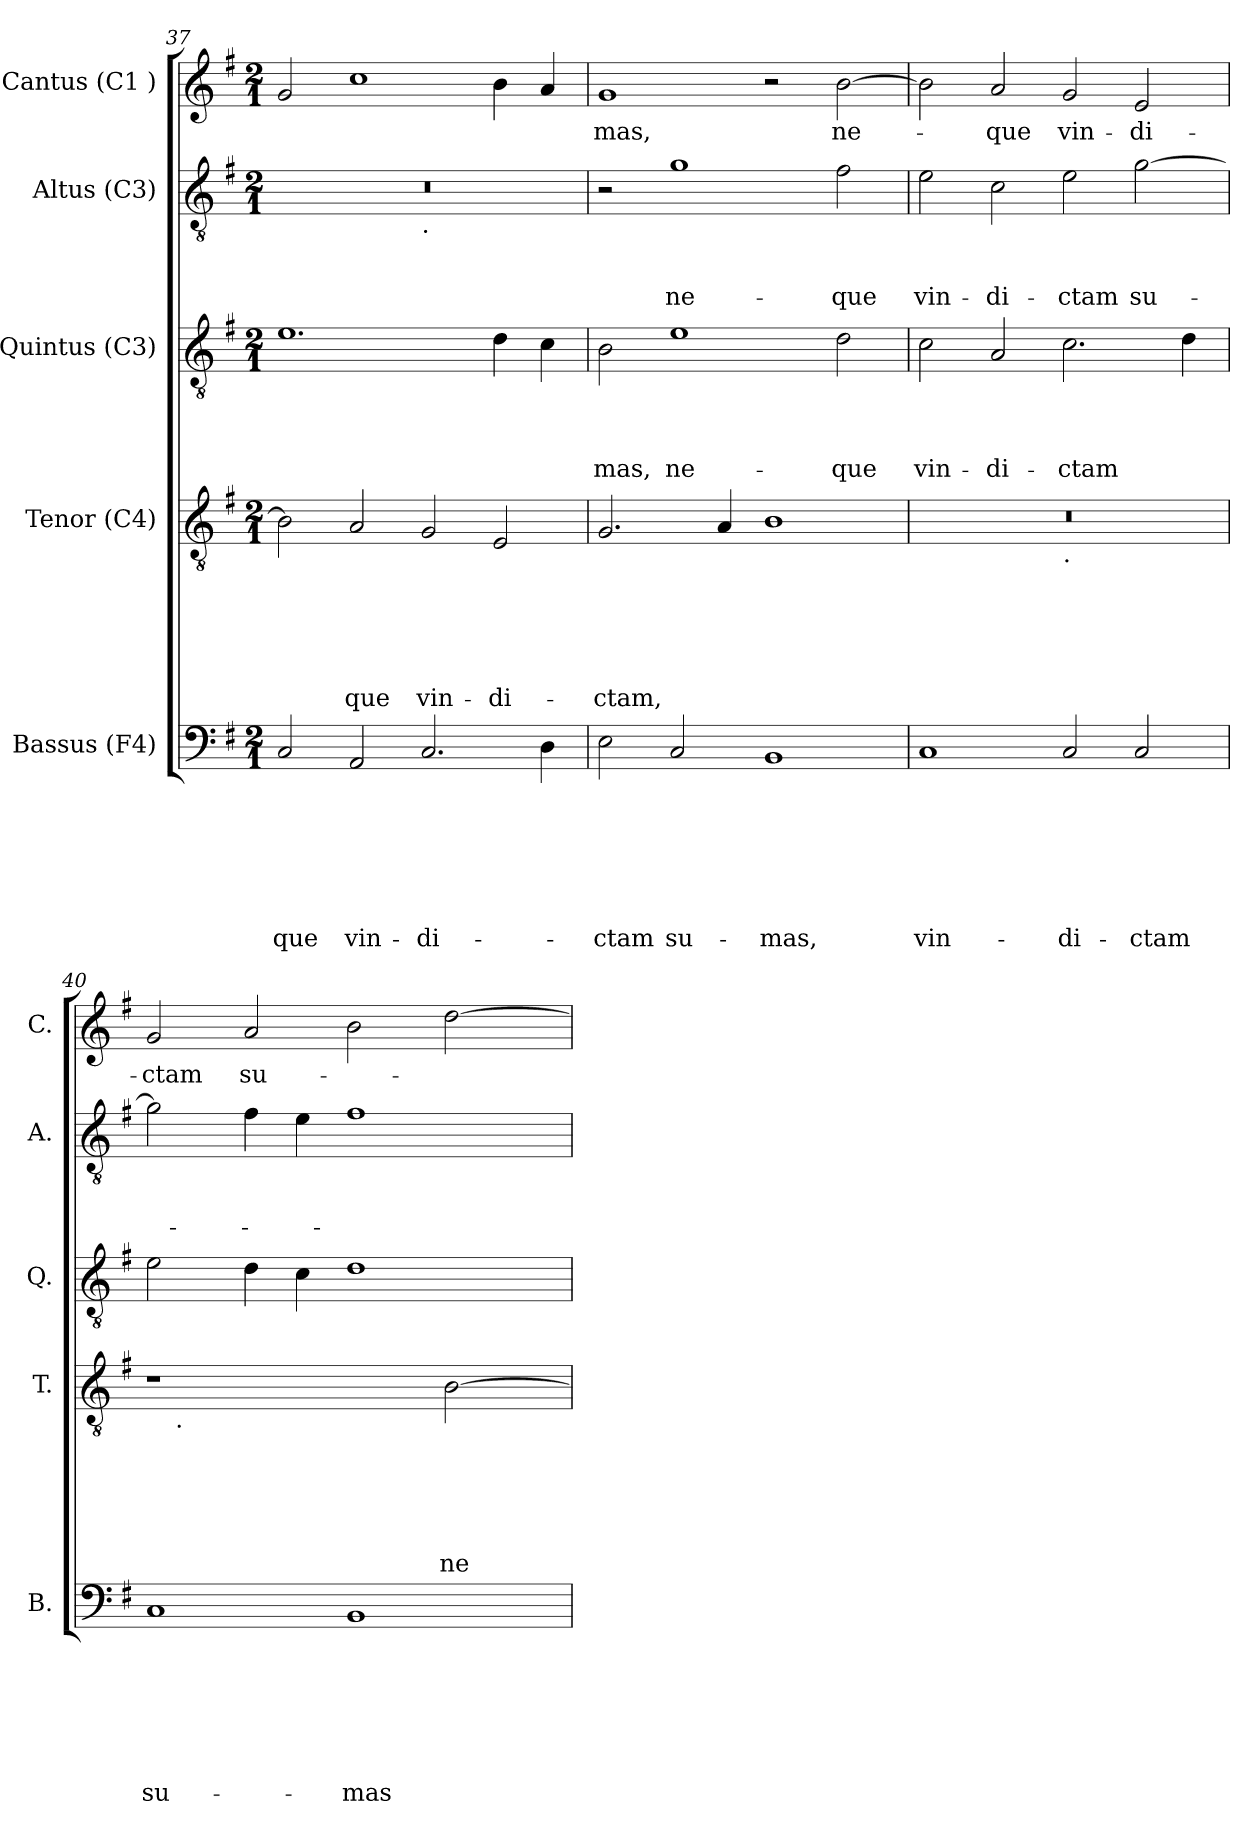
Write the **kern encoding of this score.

**kern	**text	**text	**text	**text	**text	**text	**text	**kern	**text	**text	**text	**text	**text	**text	**kern	**text	**text	**text	**text	**kern	**text	**text	**text	**kern	**text
*part5	*part5	*part5	*part5	*part5	*part5	*part5	*part5	*part4	*part4	*part4	*part4	*part4	*part4	*part4	*part3	*part3	*part3	*part3	*part3	*part2	*part2	*part2	*part2	*part1	*part1
*staff5	*staff5	*staff5	*staff5	*staff5	*staff5	*staff5	*staff5	*staff4	*staff4	*staff4	*staff4	*staff4	*staff4	*staff4	*staff3	*staff3	*staff3	*staff3	*staff3	*staff2	*staff2	*staff2	*staff2	*staff1	*staff1
*I"Bassus (F4)	*	*	*	*	*	*	*	*I"Tenor (C4)	*	*	*	*	*	*	*I"Quintus (C3)	*	*	*	*	*I"Altus (C3)	*	*	*	*I"Cantus (C1 )	*
*I'B.	*	*	*	*	*	*	*	*I'T.	*	*	*	*	*	*	*I'Q.	*	*	*	*	*I'A.	*	*	*	*I'C.	*
*clefF4	*	*	*	*	*	*	*	*clefGv2	*	*	*	*	*	*	*clefGv2	*	*	*	*	*clefGv2	*	*	*	*clefG2	*
*k[f#]	*	*	*	*	*	*	*	*k[f#]	*	*	*	*	*	*	*k[f#]	*	*	*	*	*k[f#]	*	*	*	*k[f#]	*
*G:	*	*	*	*	*	*	*	*G:	*	*	*	*	*	*	*G:	*	*	*	*	*G:	*	*	*	*G:	*
*M2/1	*	*	*	*	*	*	*	*M2/1	*	*	*	*	*	*	*M2/1	*	*	*	*	*M2/1	*	*	*	*M2/1	*
=37	=37	=37	=37	=37	=37	=37	=37	=37	=37	=37	=37	=37	=37	=37	=37	=37	=37	=37	=37	=37	=37	=37	=37	=37	=37
!	!	!	!	!	!	!	!LO:LY:b	!	!	!	!	!	!	!	!	!	!	!	!	!	!	!	!	!	!
*	*	*	*	*	*	*	*	*	*	*	*	*	*	*	*	*	*	*	*	*^	*	*	*	*	*
2C/	.	.	.	.	.	.	-que	2B\]	.	.	.	.	.	.	1.e	.	.	.	.	0r	1ryy	.	.	.	2g/	.
!	!	!	!	!	!	!	!LO:LY:b	!	!	!	!	!	!	!LO:LY:b	!	!	!	!	!	!	!	!	!	!	!	!
2AA/	.	.	.	.	.	.	vin-	2A/	.	.	.	.	.	-que	.	.	.	.	.	.	.	.	.	.	1cc	.
!	!	!	!	!	!	!	!	!	!	!	!	!	!	!	!	!	!	!	!	!	!LO:TX:b:t=.	!	!	!	!	!
!	!	!	!	!	!	!	!LO:LY:b	!	!	!	!	!	!	!LO:LY:b	!	!	!	!	!	!	!	!	!	!	!	!
2.C/	.	.	.	.	.	.	-di-	2G/	.	.	.	.	.	vin-	.	.	.	.	.	.	1ryy	.	.	.	.	.
!	!	!	!	!	!	!	!	!	!	!	!	!	!	!LO:LY:b	!	!	!	!	!	!	!	!	!	!	!	!
.	.	.	.	.	.	.	.	2E/	.	.	.	.	.	-di-	4d\	.	.	.	.	.	.	.	.	.	4b\	.
4D\	.	.	.	.	.	.	.	.	.	.	.	.	.	.	4c\	.	.	.	.	.	.	.	.	.	4a/	.
=38	=38	=38	=38	=38	=38	=38	=38	=38	=38	=38	=38	=38	=38	=38	=38	=38	=38	=38	=38	=38	=38	=38	=38	=38	=38	=38
!	!	!	!	!	!	!	!LO:LY:b	!	!	!	!	!	!	!LO:LY:b	!	!	!	!	!LO:LY:b	!	!	!	!	!	!	!LO:LY:b
*	*	*	*	*	*	*	*	*	*	*	*	*	*	*	*	*	*	*	*	*v	*v	*	*	*	*	*
2E\	.	.	.	.	.	.	-ctam	2.G/	.	.	.	.	.	-ctam,	2B\	.	.	.	-mas,	2r	.	.	.	1g	-mas,
!	!	!	!	!	!	!	!LO:LY:b	!	!	!	!	!	!	!	!	!	!	!	!LO:LY:b	!	!	!	!LO:LY:b	!	!
2C/	.	.	.	.	.	.	su-	.	.	.	.	.	.	.	1e	.	.	.	ne-	1g	.	.	ne-	.	.
.	.	.	.	.	.	.	.	4A/	.	.	.	.	.	.	.	.	.	.	.	.	.	.	.	.	.
!	!	!	!	!	!	!	!LO:LY:b	!	!	!	!	!	!	!	!	!	!	!	!	!	!	!	!	!	!
1BB	.	.	.	.	.	.	-mas,	1B	.	.	.	.	.	.	.	.	.	.	.	.	.	.	.	2r	.
!	!	!	!	!	!	!	!	!	!	!	!	!	!	!	!	!	!	!	!LO:LY:b	!	!	!	!LO:LY:b	!	!LO:LY:b
.	.	.	.	.	.	.	.	.	.	.	.	.	.	.	2d\	.	.	.	-que	2f#\	.	.	-que	[>2b\	ne-
!!LO:PB:g=z
=39	=39	=39	=39	=39	=39	=39	=39	=39	=39	=39	=39	=39	=39	=39	=39	=39	=39	=39	=39	=39	=39	=39	=39	=39	=39
!	!	!	!	!	!	!	!LO:LY:b	!	!	!	!	!	!	!	!	!	!	!	!LO:LY:b	!	!	!	!LO:LY:b	!	!
*	*	*	*	*	*	*	*	*^	*	*	*	*	*	*	*	*	*	*	*	*	*	*	*	*	*
1C	.	.	.	.	.	.	vin-	0r	1ryy	.	.	.	.	.	.	2c\	.	.	.	vin-	2e\	.	.	vin-	2b\]	.
!	!	!	!	!	!	!	!	!	!	!	!	!	!	!	!	!	!	!	!	!LO:LY:b	!	!	!	!LO:LY:b	!	!LO:LY:b
.	.	.	.	.	.	.	.	.	.	.	.	.	.	.	.	2A/	.	.	.	-di-	2c\	.	.	-di-	2a/	-que
!	!	!	!	!	!	!	!	!	!LO:TX:b:t=.	!	!	!	!	!	!	!	!	!	!	!	!	!	!	!	!	!
!	!	!	!	!	!	!	!LO:LY:b	!	!	!	!	!	!	!	!	!	!	!	!	!LO:LY:b	!	!	!	!LO:LY:b	!	!LO:LY:b
2C/	.	.	.	.	.	.	-di-	.	1ryy	.	.	.	.	.	.	2.c\	.	.	.	-ctam	2e\	.	.	-ctam	2g/	vin-
!	!	!	!	!	!	!	!LO:LY:b	!	!	!	!	!	!	!	!	!	!	!	!	!	!	!	!	!LO:LY:b	!	!LO:LY:b
2C/	.	.	.	.	.	.	-ctam	.	.	.	.	.	.	.	.	.	.	.	.	.	[>2g\	.	.	su-	2e/	-di-
.	.	.	.	.	.	.	.	.	.	.	.	.	.	.	.	4d\	.	.	.	.	.	.	.	.	.	.
=40	=40	=40	=40	=40	=40	=40	=40	=40	=40	=40	=40	=40	=40	=40	=40	=40	=40	=40	=40	=40	=40	=40	=40	=40	=40	=40
!	!	!	!	!	!	!	!LO:LY:b	!	!	!	!	!	!	!	!	!	!	!	!	!	!	!	!	!	!	!LO:LY:b
1C	.	.	.	.	.	.	su-	1r	16.ryy	.	.	.	.	.	.	2e\	.	.	.	.	2g\]	.	.	.	2g/	-ctam
!	!	!	!	!	!	!	!	!	!LO:TX:b:t=.	!	!	!	!	!	!	!	!	!	!	!	!	!	!	!	!	!
.	.	.	.	.	.	.	.	.	1ryy	.	.	.	.	.	.	.	.	.	.	.	.	.	.	.	.	.
!	!	!	!	!	!	!	!	!	!	!	!	!	!	!	!	!	!	!	!	!	!	!	!	!	!	!LO:LY:b
.	.	.	.	.	.	.	.	.	.	.	.	.	.	.	.	4d\	.	.	.	.	4f#\	.	.	.	2a/	su-
.	.	.	.	.	.	.	.	.	.	.	.	.	.	.	.	4c\	.	.	.	.	4e\	.	.	.	.	.
!	!	!	!	!	!	!	!LO:LY:b	!	!	!	!	!	!	!	!	!	!	!	!	!	!	!	!	!	!	!
1BB	.	.	.	.	.	.	-mas	2ryy	.	.	.	.	.	.	.	1d	.	.	.	.	1f#	.	.	.	2b\	.
.	.	.	.	.	.	.	.	.	2ryy	.	.	.	.	.	.	.	.	.	.	.	.	.	.	.	.	.
!	!	!	!	!	!	!	!	!	!	!	!	!	!	!	!LO:LY:b	!	!	!	!	!	!	!	!	!	!	!
.	.	.	.	.	.	.	.	[>2B\	.	.	.	.	.	.	ne-	.	.	.	.	.	.	.	.	.	[>2dd\	.
.	.	.	.	.	.	.	.	.	4ryy	.	.	.	.	.	.	.	.	.	.	.	.	.	.	.	.	.
.	.	.	.	.	.	.	.	.	8ryy	.	.	.	.	.	.	.	.	.	.	.	.	.	.	.	.	.
.	.	.	.	.	.	.	.	.	32ryy	.	.	.	.	.	.	.	.	.	.	.	.	.	.	.	.	.
*	*	*	*	*	*	*	*	*v	*v	*	*	*	*	*	*	*	*	*	*	*	*	*	*	*	*	*
=	=	=	=	=	=	=	=	=	=	=	=	=	=	=	=	=	=	=	=	=	=	=	=	=	=
*-	*-	*-	*-	*-	*-	*-	*-	*-	*-	*-	*-	*-	*-	*-	*-	*-	*-	*-	*-	*-	*-	*-	*-	*-	*-
